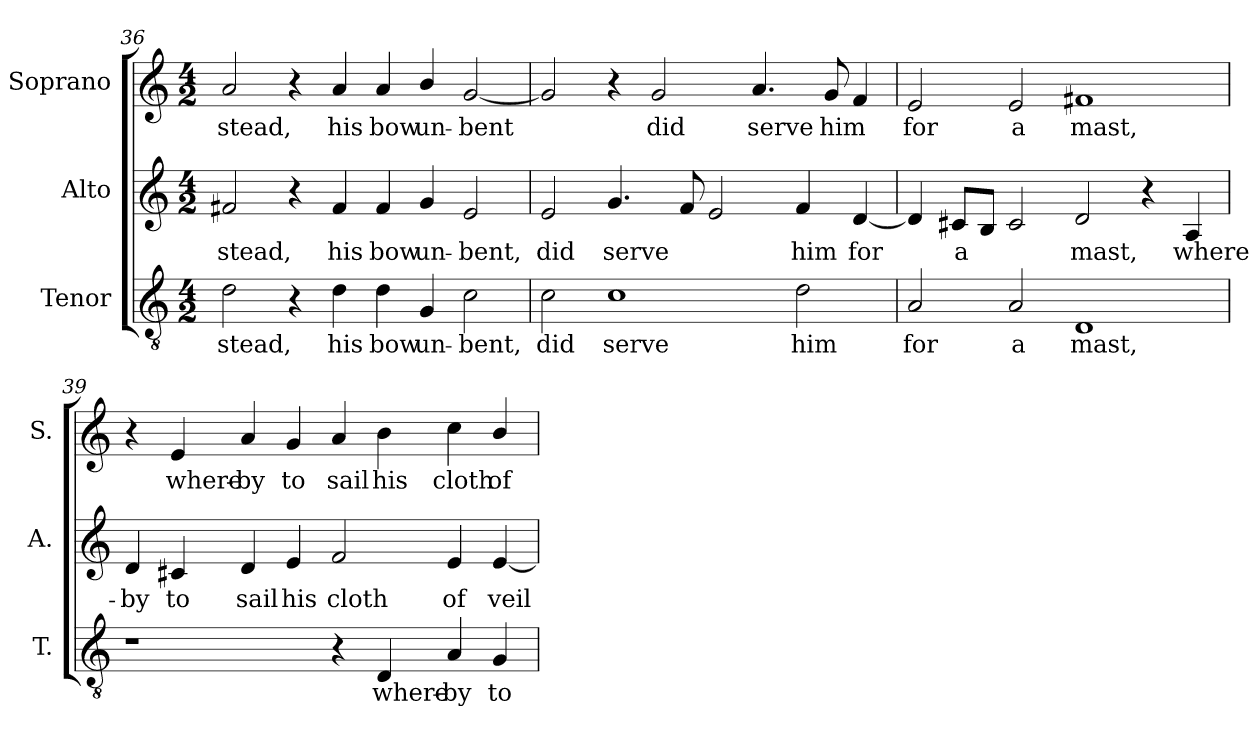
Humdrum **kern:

**kern	**text	**kern	**text	**kern	**text
*part3	*part3	*part2	*part2	*part1	*part1
*staff3	*staff3	*staff2	*staff2	*staff1	*staff1
*I"Tenor	*	*I"Alto	*	*I"Soprano	*
*I'T.	*	*I'A.	*	*I'S.	*
!!LO:LB:g=z
*clefGv2	*	*clefG2	*	*clefG2	*
*ITrd7c12	*	*	*	*	*
*k[]	*	*k[]	*	*k[]	*
*C:	*	*C:	*	*C:	*
*M4/2	*	*M4/2	*	*M4/2	*
=36	=36	=36	=36	=36	=36
!	!LO:LY:b:color=#000000	!	!	!	!
!	!	!	!LO:LY:b:color=#000000	!	!
!	!	!	!	!	!LO:LY:b:color=#000000
2Di\	-stead,	2f#Xi/	-stead,	2ai/	-stead,
4r	.	4r	.	4r	.
!	!LO:LY:b:color=#000000	!	!	!	!
!	!	!	!LO:LY:b:color=#000000	!	!
!	!	!	!	!	!LO:LY:b:color=#000000
4Di\	his	4f#i/	his	4ai/	his
!	!LO:LY:b:color=#000000	!	!	!	!
!	!	!	!LO:LY:b:color=#000000	!	!
!	!	!	!	!	!LO:LY:b:color=#000000
4Di\	bow	4f#i/	bow	4ai/	bow
!	!LO:LY:b:color=#000000	!	!	!	!
!	!	!	!LO:LY:b:color=#000000	!	!
!	!	!	!	!	!LO:LY:b:color=#000000
4GGi/	un-	4gi/	un-	4bi/	un-
!	!LO:LY:b:color=#000000	!	!	!	!
!	!	!	!LO:LY:b:color=#000000	!	!
!	!	!	!	!	!LO:LY:b:color=#000000
2Ci\	-bent,	2ei/	-bent,	[2gi/	-bent
=37	=37	=37	=37	=37	=37
!	!LO:LY:b:color=#000000	!	!	!	!
!	!	!	!LO:LY:b:color=#000000	!	!
2Ci\	did	2ei/	did	2gi/]	.
!	!LO:LY:b:color=#000000	!	!	!	!
!	!	!	!LO:LY:b:color=#000000	!	!
1Ci	serve	4.gi/	serve	4r	.
!	!	!	!	!	!LO:LY:b:color=#000000
.	.	.	.	2gi/	did
.	.	8fi/	.	.	.
.	.	2ei/	.	.	.
!	!	!	!	!	!LO:LY:b:color=#000000
.	.	.	.	4.ai/	serve
!	!LO:LY:b:color=#000000	!	!	!	!
!	!	!	!LO:LY:b:color=#000000	!	!
2Di\	him	4fi/	him	.	.
!	!	!	!	!	!LO:LY:b:color=#000000
.	.	.	.	8gi/	him
!	!	!	!LO:LY:b:color=#000000	!	!
.	.	[4di/	for	4fi/	.
=38	=38	=38	=38	=38	=38
!	!LO:LY:b:color=#000000	!	!	!	!
!	!	!	!	!	!LO:LY:b:color=#000000
2AAi/	for	4di/]	.	2ei/	for
!	!	!	!LO:LY:b:color=#000000	!	!
.	.	8c#Xi/L	a	.	.
.	.	8Bi/J	.	.	.
!	!LO:LY:b:color=#000000	!	!	!	!
!	!	!	!	!	!LO:LY:b:color=#000000
2AAi/	a	2c#i/	.	2ei/	a
!	!LO:LY:b:color=#000000	!	!	!	!
!	!	!	!LO:LY:b:color=#000000	!	!
!	!	!	!	!	!LO:LY:b:color=#000000
1DDi	mast,	2di/	mast,	1f#Xi	mast,
.	.	4r	.	.	.
!	!	!	!LO:LY:b:color=#000000	!	!
.	.	4Ai/	where-	.	.
!!LO:PB:g=z
=39	=39	=39	=39	=39	=39
!	!	!	!LO:LY:b:color=#000000	!	!
1r	.	4di/	-by	4r	.
!	!	!	!LO:LY:b:color=#000000	!	!
!	!	!	!	!	!LO:LY:b:color=#000000
.	.	4c#Xi/	to	4ei/	where-
!	!	!	!LO:LY:b:color=#000000	!	!
!	!	!	!	!	!LO:LY:b:color=#000000
.	.	4di/	sail	4ai/	-by
!	!	!	!LO:LY:b:color=#000000	!	!
!	!	!	!	!	!LO:LY:b:color=#000000
.	.	4ei/	his	4gi/	to
!	!	!	!LO:LY:b:color=#000000	!	!
!	!	!	!	!	!LO:LY:b:color=#000000
4r	.	2fi/	cloth	4ai/	sail
!	!LO:LY:b:color=#000000	!	!	!	!
!	!	!	!	!	!LO:LY:b:color=#000000
4DDi/	where-	.	.	4bi\	his
!	!LO:LY:b:color=#000000	!	!	!	!
!	!	!	!LO:LY:b:color=#000000	!	!
!	!	!	!	!	!LO:LY:b:color=#000000
4AAi/	-by	4ei/	of	4cci\	cloth
!	!LO:LY:b:color=#000000	!	!	!	!
!	!	!	!LO:LY:b:color=#000000	!	!
!	!	!	!	!	!LO:LY:b:color=#000000
4GGi/	to	[4ei/	veil	4bi/	of
=	=	=	=	=	=
*-	*-	*-	*-	*-	*-
